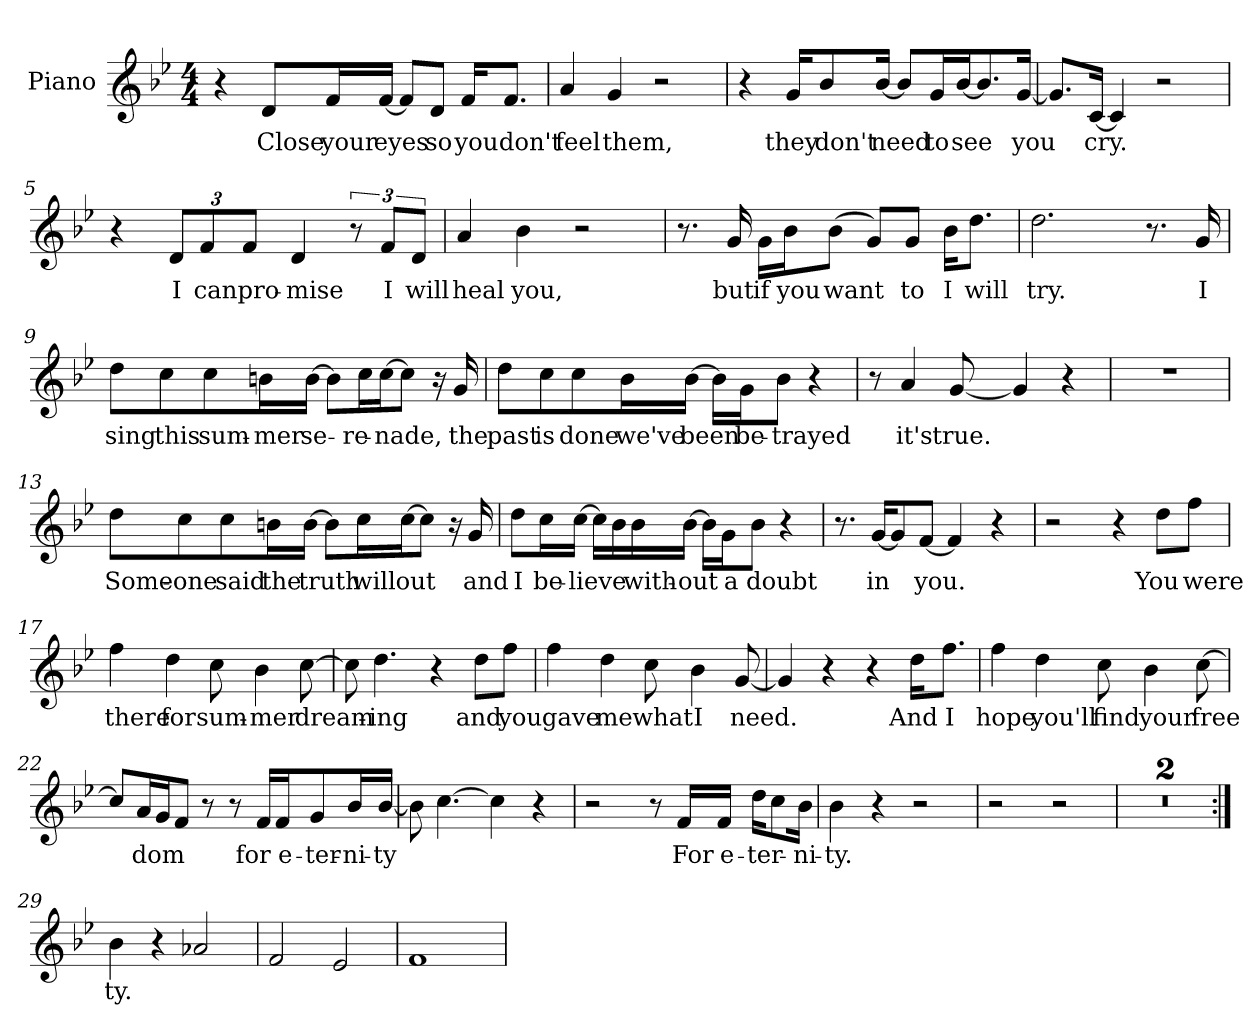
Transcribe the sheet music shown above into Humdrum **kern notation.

**kern	**text
*part1	*part1
*staff1	*staff1
*I"Piano	*
*I'Pno.	*
*clefG2	*
*k[b-e-]	*
*B-:	*
*M4/4	*
=1	=1
4r	.
8d/L	Close
16f/L	your
[16f/JJ	eyes
8f/L]	.
8d/J	so
16f/KL	you
8.f/J	don't
=2	=2
4a/	feel
4g/	them,
2r	.
=3	=3
4r	.
16g/KL	they
8b-/	don't
[16b-/Jk	need
8b-/L]	.
16g/L	to
[16b-/J	see
8.b-/]	.
[16g/Jk	you
!!LO:LB:g=z
=4	=4
8.g/L]	.
[16c/Jk	cry.
4c/]	.
2r	.
=5	=5
4r	.
*Xbrackettup	*
12d/L	I
12f/	can
12f/J	pro-
4d/	-mise
*brackettup	*
12r	.
12f/L	I
12d/J	will
=6	=6
4a/	heal
4b-\	you,
2r	.
=7	=7
8.r	.
16g/	but
16g\LL	if
16b-\J	you
(8b-\J	want
8g/L)	.
8g/J	to
16b-\KL	I
8.dd\J	will
!!LO:LB:g=z
=8	=8
2.dd\	try.
8.r	.
16g/	I
=9	=9
8dd\L	sing
8cc\	this
8cc\	sum-
16bn\L	-mer
[16b\JJ	se-
8b\L]	.
16cc\L	-re-
[16cc\J	-nade,
8cc\J]	.
16r	.
16g/	the
=10	=10
8dd\L	past
8cc\	is
8cc\	done
16b-\L	we've
[16b-\JJ	been
16b-\LL]	.
16g\J	be-
8b-\J	-trayed
4r	.
!!LO:LB:g=z
=11	=11
8r	.
4a/	it's
[8g/	true.
4g/]	.
4r	.
=12	=12
1r	.
=13	=13
8dd\L	Some-
8cc\	-one
8cc\	said
16bn\L	the
[16b\JJ	truth
8b\L]	.
16cc\L	will
[16cc\J	out
8cc\J]	.
16r	.
16g/	and
!!LO:LB:g=z
=14	=14
8dd\L	I
16cc\L	be-
[16cc\JJ	-lieve
16cc\LL]	.
16b-\	.
16b-\	with-
[16b-\JJ	-out
16b-\LL]	.
16g\J	a
8b-\J	doubt
4r	.
=15	=15
8.r	.
[16g/KL	-in
8g/]	.
[8f/J	you.
4f/]	.
4r	.
=16	=16
2r	.
4r	.
8dd\L	You
8ff\J	were
!!LO:LB:g=z
=17	=17
4ff\	there
4dd\	for
8cc\	sum-
4b-\	-mer
[8cc\	dream-
=18	=18
8cc\]	.
4.dd\	-ing
4r	.
8dd\L	and
8ff\J	you
=19	=19
4ff\	gave
4dd\	me
8cc\	what
4b-\	I
[8g/	need.
=20	=20
4g/]	.
4r	.
4r	.
16dd\KL	And
8.ff\J	I
!!LO:LB:g=z
=21	=21
4ff\	hope
4dd\	you'll
8cc\	find
4b-\	your
[8cc\	free
=22	=22
8cc/L]	.
16a/L	dom
16g/J	.
8f/J	.
8r	.
8r	.
16f/LL	for
16f/J	e-
8g/	-ter-
16b-/L	-ni-
[16b-/JJ	-ty
=23	=23
8b-\]	.
[4.cc\	.
4cc\]	.
4r	.
!!LO:LB:g=z
=24	=24
2r	.
8r	.
16f/LL	For
16f/JJ	e-
16dd\KL	-ter-
8cc\	.
16b-\Jk	-ni-
=25	=25
4b-\	-ty.
4r	.
2r	.
=26	=26
2r	.
2r	.
=27	=27
1r	.
=28	=28
1r	.
=29:|!	=29:|!
4b-\	ty.
4r	.
2a-X/	.
=30	=30
2f/	.
2e-/	.
!!LO:PB:g=z
=31	=31
1f	.
=	=
*-	*-
